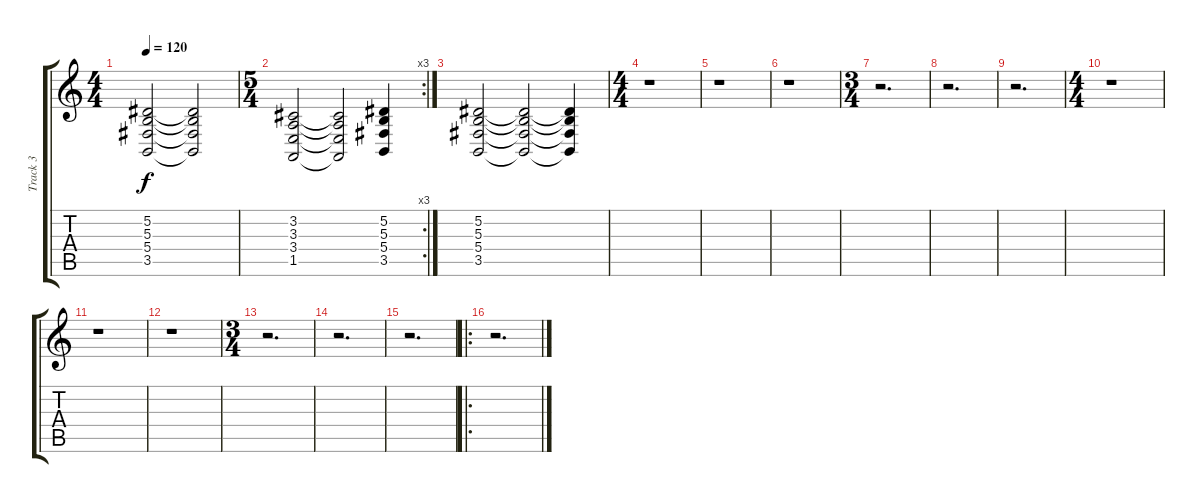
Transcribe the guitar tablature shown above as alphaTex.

\track ("Track 3" "Track 3") {instrument pad4choir}
\staff {score tabs}
\tuning (Eb4 Bb3 Gb3 Db3 Ab2 Db2) {hide}
\ts (4 4)
\tempo 120
\clef g2
\ks c
(5.2 5.3 5.4 3.5).2{dy f} (5.2{t} 5.3{t} 5.4{t} 3.5{t}).2 |
\rc 3
\ts (5 4)
(3.2 3.3 3.4 1.5).2 (3.2{t} 3.3{t} 3.4{t} 1.5{t}).2 (5.2 5.3 5.4 3.5).4 |
(5.2 5.3 5.4 3.5).2 (5.2{t} 5.3{t} 5.4{t} 3.5{t}).2 (5.2{t} 5.3{t} 5.4{t} 3.5{t}).4 |
\ts (4 4)
r.1 |
r.1 |
r.1 |
\ts (3 4)
r.2{d} |
r.2{d} |
r.2{d} |
\ts (4 4)
r.1 |
r.1 |
r.1 |
\ts (3 4)
r.2{d} |
r.2{d} |
r.2{d} |
\ro
r.2{d}
